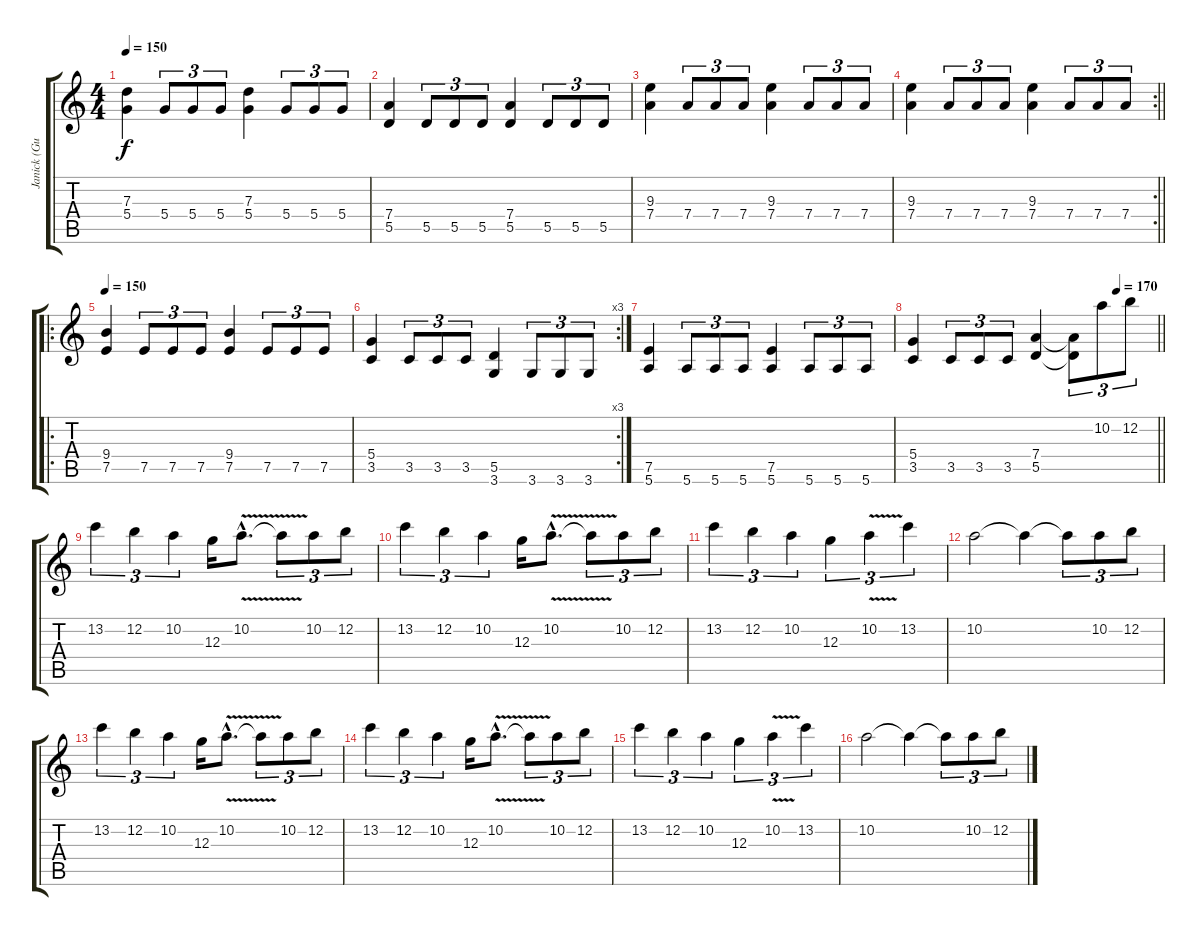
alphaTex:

\track ("Janick (Guitar Distortion)" "Janick (Gu") {instrument distortionguitar}
\staff {score tabs}
\tuning (E4 B3 G3 D3 A2 E2) {hide}
\ts (4 4)
\tempo 150
\clef g2
\ks c
(7.3 5.4).4{dy f} 5.4.8{tu (3 2)} 5.4.8{tu (3 2)} 5.4.8{tu (3 2)} (7.3 5.4).4 5.4.8{tu (3 2)} 5.4.8{tu (3 2)} 5.4.8{tu (3 2)} |
(7.4 5.5).4 5.5.8{tu (3 2)} 5.5.8{tu (3 2)} 5.5.8{tu (3 2)} (7.4 5.5).4 5.5.8{tu (3 2)} 5.5.8{tu (3 2)} 5.5.8{tu (3 2)} |
(9.3 7.4).4 7.4.8{tu (3 2)} 7.4.8{tu (3 2)} 7.4.8{tu (3 2)} (9.3 7.4).4 7.4.8{tu (3 2)} 7.4.8{tu (3 2)} 7.4.8{tu (3 2)} |
\rc 2
\barLineRight lightlight
(9.3 7.4).4 7.4.8{tu (3 2)} 7.4.8{tu (3 2)} 7.4.8{tu (3 2)} (9.3 7.4).4 7.4.8{tu (3 2)} 7.4.8{tu (3 2)} 7.4.8{tu (3 2)} |
\ro
\tempo 150
(9.4 7.5).4 7.5.8{tu (3 2)} 7.5.8{tu (3 2)} 7.5.8{tu (3 2)} (9.4 7.5).4 7.5.8{tu (3 2)} 7.5.8{tu (3 2)} 7.5.8{tu (3 2)} |
\rc 3
(5.4 3.5).4 3.5.8{tu (3 2)} 3.5.8{tu (3 2)} 3.5.8{tu (3 2)} (5.5 3.6).4 3.6.8{tu (3 2)} 3.6.8{tu (3 2)} 3.6.8{tu (3 2)} |
(7.5 5.6).4 5.6.8{tu (3 2)} 5.6.8{tu (3 2)} 5.6.8{tu (3 2)} (7.5 5.6).4 5.6.8{tu (3 2)} 5.6.8{tu (3 2)} 5.6.8{tu (3 2)} |
\tempo (170 0.8333333333333334)
\barLineRight lightlight
(5.4 3.5).4 3.5.8{tu (3 2)} 3.5.8{tu (3 2)} 3.5.8{tu (3 2)} (7.4 5.5).4 (7.4{t} 5.5{t}).8{tu (3 2)} 10.2.8{tu (3 2)} 12.2.8{tu (3 2)} |
13.2.4{tu (3 2)} 12.2.4{tu (3 2)} 10.2.4{tu (3 2)} 12.3.16 10.2{v hac}.8{d} 10.2{t}.8{tu (3 2)} 10.2.8{tu (3 2)} 12.2.8{tu (3 2)} |
13.2.4{tu (3 2)} 12.2.4{tu (3 2)} 10.2.4{tu (3 2)} 12.3.16 10.2{v hac}.8{d} 10.2{t}.8{tu (3 2)} 10.2.8{tu (3 2)} 12.2.8{tu (3 2)} |
13.2.4{tu (3 2)} 12.2.4{tu (3 2)} 10.2.4{tu (3 2)} 12.3.4{tu (3 2)} 10.2{v}.4{tu (3 2)} 13.2.4{tu (3 2)} |
10.2.2 10.2{t}.4 10.2{t}.8{tu (3 2)} 10.2.8{tu (3 2)} 12.2.8{tu (3 2)} |
13.2.4{tu (3 2)} 12.2.4{tu (3 2)} 10.2.4{tu (3 2)} 12.3.16 10.2{v hac}.8{d} 10.2{t}.8{tu (3 2)} 10.2.8{tu (3 2)} 12.2.8{tu (3 2)} |
13.2.4{tu (3 2)} 12.2.4{tu (3 2)} 10.2.4{tu (3 2)} 12.3.16 10.2{v hac}.8{d} 10.2{t}.8{tu (3 2)} 10.2.8{tu (3 2)} 12.2.8{tu (3 2)} |
13.2.4{tu (3 2)} 12.2.4{tu (3 2)} 10.2.4{tu (3 2)} 12.3.4{tu (3 2)} 10.2{v}.4{tu (3 2)} 13.2.4{tu (3 2)} |
10.2.2 10.2{t}.4 10.2{t}.8{tu (3 2)} 10.2.8{tu (3 2)} 12.2.8{tu (3 2)}
